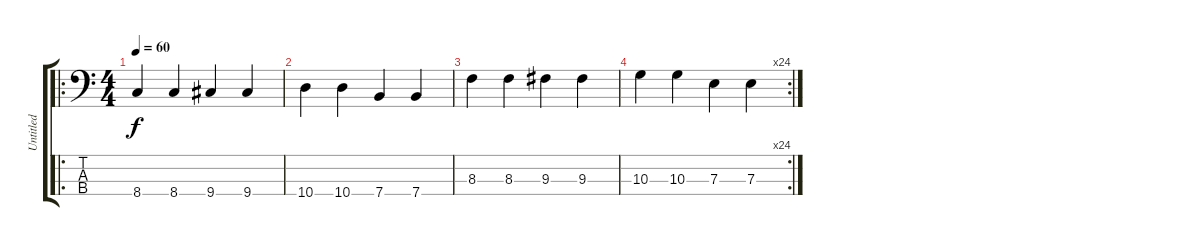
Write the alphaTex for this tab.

\track ("Untitled" "Untitled") {instrument electricbassfinger}
\staff {score tabs}
\tuning (G2 D2 A1 E1) {hide}
\ro
\ts (4 4)
\tempo 60
\clef f4
\ks c
8.4.4{dy f instrument electricbassfinger} 8.4.4 9.4.4 9.4.4 |
10.4.4 10.4.4 7.4.4 7.4.4 |
8.3.4 8.3.4 9.3.4 9.3.4 |
\rc 24
10.3.4 10.3.4 7.3.4 7.3.4
